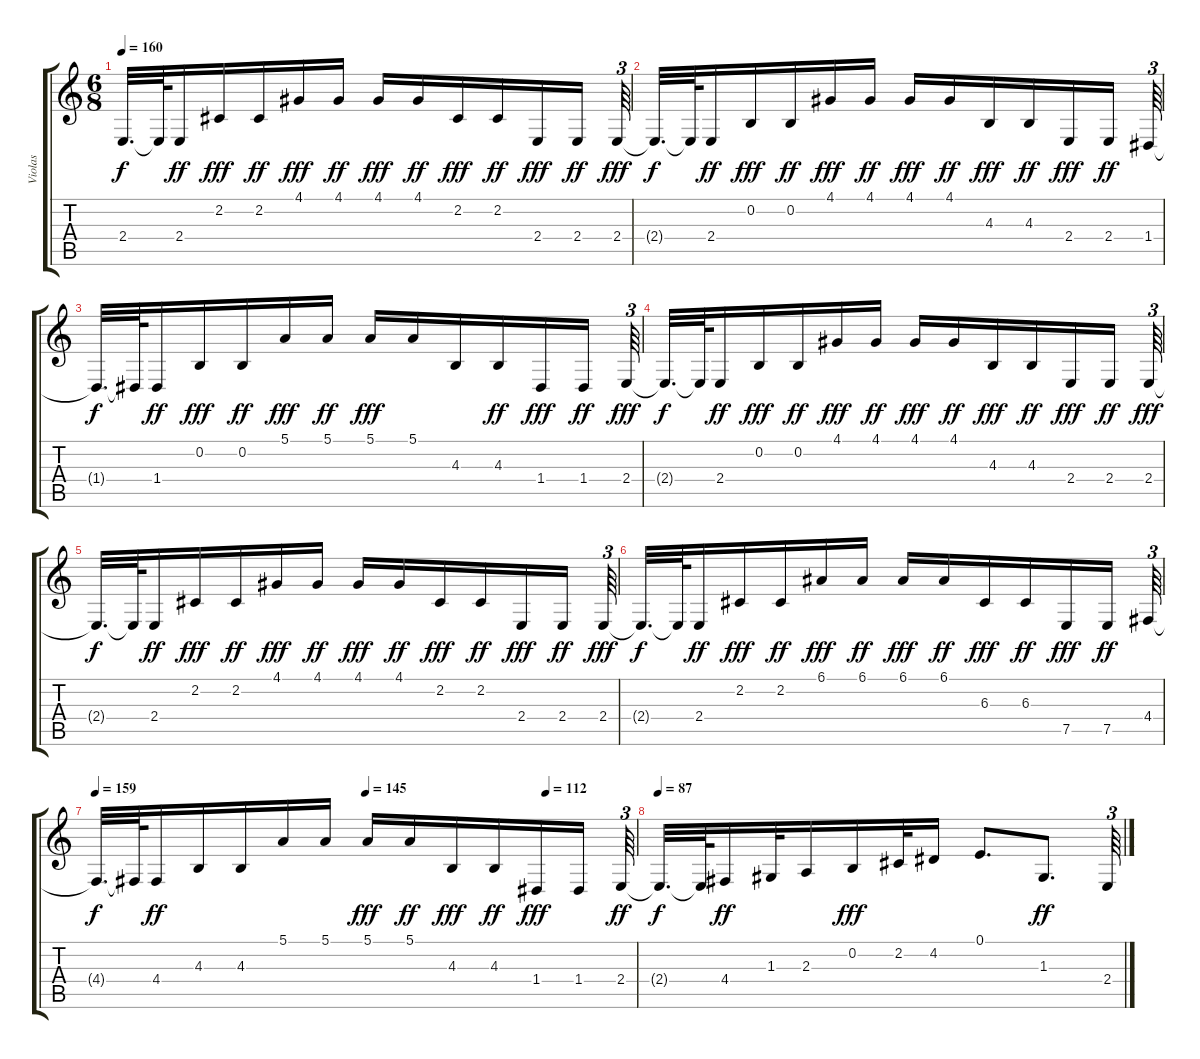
\track ("Violas" "Violas") {instrument pizzicatostrings}
\staff {score tabs}
\tuning (E4 B3 G3 D3 A2 E2) {hide}
\ts (6 8)
\tempo 160
\clef g2
\ks c
2.4{t}.32{d dy f} 2.4{t}.64 2.4.16{dy ff} 2.2.16{dy fff} 2.2.16{dy ff} 4.1.16{dy fff} 4.1.16{dy ff} 4.1.16{dy fff} 4.1.16{dy ff} 2.2.16{dy fff} 2.2.16{dy ff} 2.4.16{dy fff} 2.4.16{dy ff} 2.4.64{tu (3 2) dy fff} |
2.4{t}.32{d dy f} 2.4{t}.64 2.4.16{dy ff} 0.2.16{dy fff} 0.2.16{dy ff} 4.1.16{dy fff} 4.1.16{dy ff} 4.1.16{dy fff} 4.1.16{dy ff} 4.3.16{dy fff} 4.3.16{dy ff} 2.4.16{dy fff} 2.4.16{dy ff} 1.4.64{tu (3 2)} |
1.4{t}.32{d dy f} 1.4{t}.64 1.4.16{dy ff} 0.2.16{dy fff} 0.2.16{dy ff} 5.1.16{dy fff} 5.1.16{dy ff} 5.1.16{dy fff} 5.1.16 4.3.16 4.3.16{dy ff} 1.4.16{dy fff} 1.4.16{dy ff} 2.4.64{tu (3 2) dy fff} |
2.4{t}.32{d dy f} 2.4{t}.64 2.4.16{dy ff} 0.2.16{dy fff} 0.2.16{dy ff} 4.1.16{dy fff} 4.1.16{dy ff} 4.1.16{dy fff} 4.1.16{dy ff} 4.3.16{dy fff} 4.3.16{dy ff} 2.4.16{dy fff} 2.4.16{dy ff} 2.4.64{tu (3 2) dy fff} |
2.4{t}.32{d dy f} 2.4{t}.64 2.4.16{dy ff} 2.2.16{dy fff} 2.2.16{dy ff} 4.1.16{dy fff} 4.1.16{dy ff} 4.1.16{dy fff} 4.1.16{dy ff} 2.2.16{dy fff} 2.2.16{dy ff} 2.4.16{dy fff} 2.4.16{dy ff} 2.4.64{tu (3 2) dy fff} |
2.4{t}.32{d dy f} 2.4{t}.64 2.4.16{dy ff} 2.2.16{dy fff} 2.2.16{dy ff} 6.1.16{dy fff} 6.1.16{dy ff} 6.1.16{dy fff} 6.1.16{dy ff} 6.3.16{dy fff} 6.3.16{dy ff} 7.5.16{dy fff} 7.5.16{dy ff} 4.4.64{tu (3 2)} |
\tempo 159
\tempo (145 0.5)
\tempo (112 0.8333333333333334)
4.4{t}.32{d dy f} 4.4{t}.64 4.4.16{dy ff} 4.3.16 4.3.16 5.1.16 5.1.16 5.1.16{dy fff} 5.1.16{dy ff} 4.3.16{dy fff} 4.3.16{dy ff} 1.4.16{dy fff} 1.4.16 2.4.64{tu (3 2) dy ff} |
\tempo 87
2.4{t}.32{d dy f} 2.4{t}.64 4.4.16{dy ff} 1.3.32 2.3.16 0.2.16{dy fff} 2.2.32 4.2.16 0.1.8{d} 1.3.8{d dy ff} 2.4.64{tu (3 2)}
